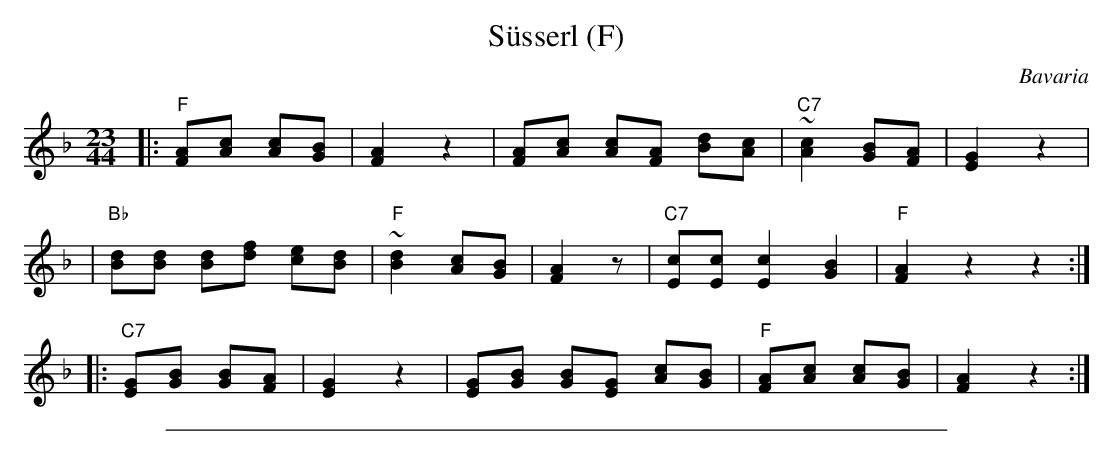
X:1
T: S\"usserl (F)
O: Bavaria
M: 23/44
L: 1/8
K: F
|: "F"[AF][cA] [cA][BG] | [A2F2] z2 | [AF][cA] [cA][AF] [dB][cA] \
| "C7"~[c2A2] [BG][AF] | [G2E2] z2 |
| "Bb"[dB][dB] [dB][fd] [ec][dB] | "F"~[d2B2] [cA][BG] | [A2F2] z1 \
| "C7"[cE][cE] [c2E2] [B2G2] | "F"[A2F2] z2 z2 :|
|: "C7"[GE][BG] [BG][AF] | [G2E2] z2 | [GE][BG] [BG][GE] [cA][BG] \
| "F"[AF][cA] [cA][BG] | [A2F2] z2 :|
